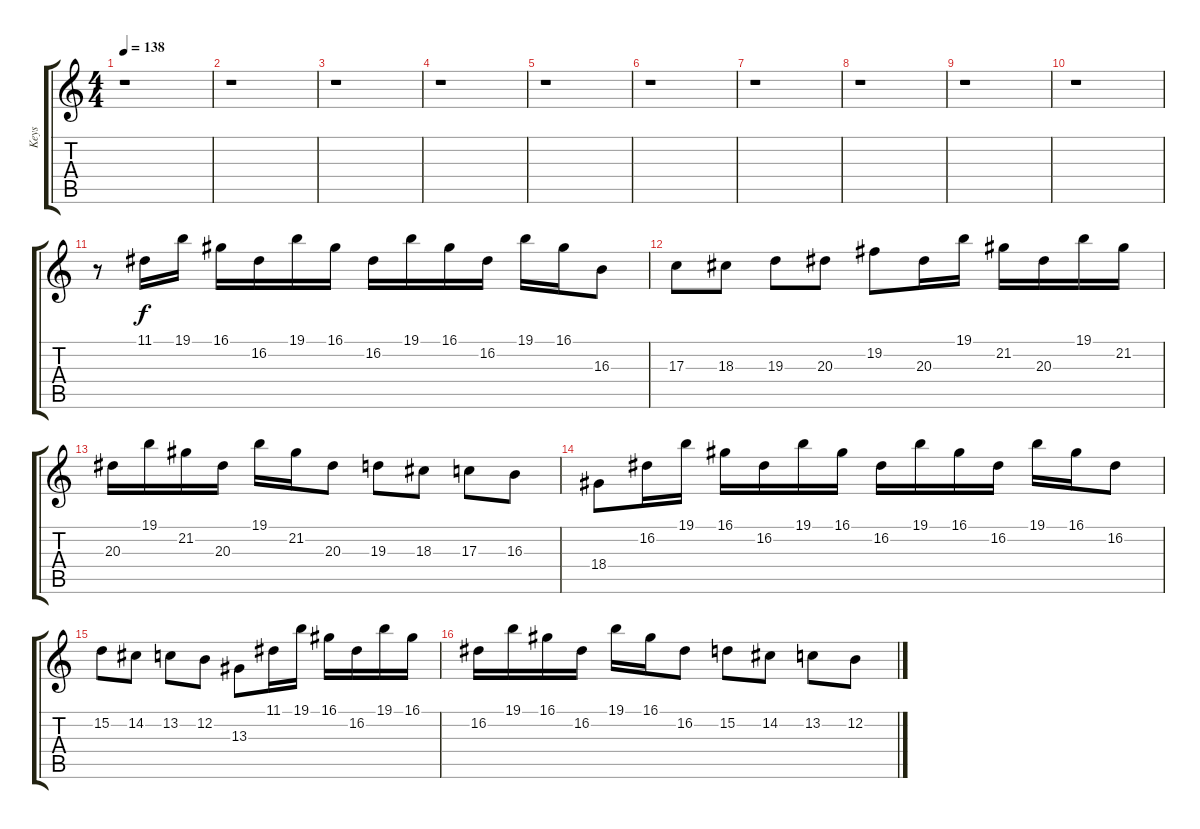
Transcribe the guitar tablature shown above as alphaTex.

\track ("Keys" "Keys") {instrument rockorgan}
\staff {score tabs}
\tuning (E4 B3 G3 D3 A2 E2) {hide}
\ts (4 4)
\tempo 138
\clef g2
\ks c
r.1{dy f} |
r.1 |
r.1 |
r.1 |
r.1 |
r.1 |
r.1 |
r.1 |
r.1 |
r.1 |
r.8 11.1.16 19.1.16 16.1.16 16.2.16 19.1.16 16.1.16 16.2.16 19.1.16 16.1.16 16.2.16 19.1.16 16.1.16 16.3.8 |
17.3.8 18.3.8 19.3.8 20.3.8 19.2.8 20.3.16 19.1.16 21.2.16 20.3.16 19.1.16 21.2.16 |
20.3.16 19.1.16 21.2.16 20.3.16 19.1.16 21.2.16 20.3.8 19.3.8 18.3.8 17.3.8 16.3.8 |
18.4.8 16.2.16 19.1.16 16.1.16 16.2.16 19.1.16 16.1.16 16.2.16 19.1.16 16.1.16 16.2.16 19.1.16 16.1.16 16.2.8 |
15.2.8 14.2.8 13.2.8 12.2.8 13.3.8 11.1.16 19.1.16 16.1.16 16.2.16 19.1.16 16.1.16 |
16.2.16 19.1.16 16.1.16 16.2.16 19.1.16 16.1.16 16.2.8 15.2.8 14.2.8 13.2.8 12.2.8
